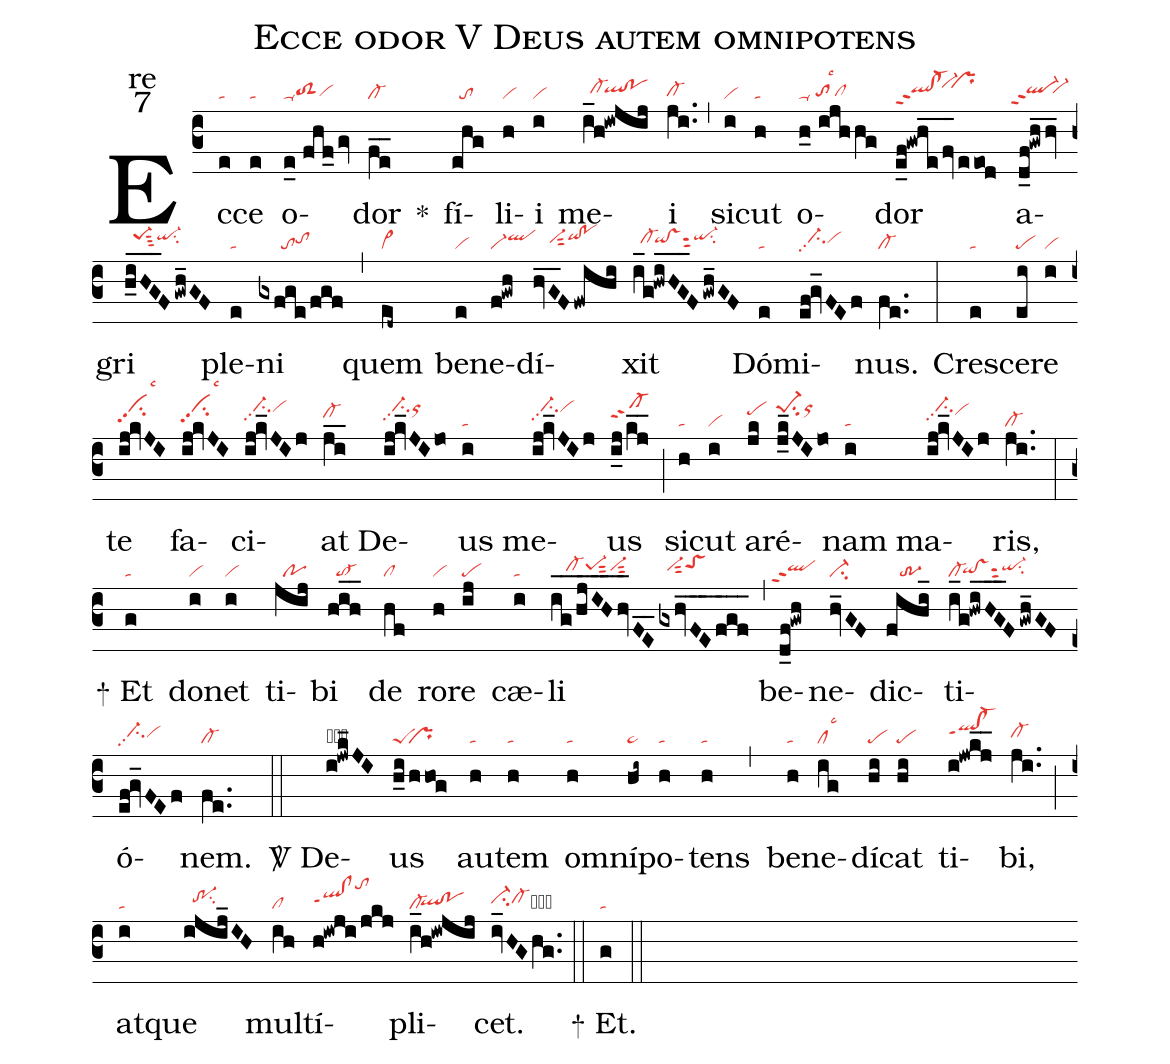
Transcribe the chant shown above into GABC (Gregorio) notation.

name:Ecce odor V Deus autem omnipotens;
office-part:re;
mode:7;
nabc-lines:1;
%%
(c3) Ec(e|ta)ce(e|ta) o(e_0//fhf_/gv|ta-toS2hgvihg)dor(fe__|cl-) <sp>*</sp>() fí(ehg|//to)li(h|vi)i(i|vi) me(i_h!iwjij|//cl-hh`qlhh!pohh)i(ji..|cl-hg) (,) si(i|vi)cut(h|ta) o(h_0//ijhhg|ta-/tohglsc3clhg)dor(e_f!gwhe__/fv_/eeod|qlhh!cl-hhppt2``vi-hj``prhj) a(d_f!gwh_hv_|``ql-hhppt2``vi-hh)gri(h_iHG___F/gwh_GF|//pe-1hisut3qi-hisu2) ple(e|ta)ni(gxfge/fgf|//////totohh) (,) quem(ed~|vi>) be(e|vi)ne(f!gwh|vi-qlhi)dí(hvG__F/fwihi|////vi-hhsut2qihi!pohi)xit(i_g!hwiHG___F/gwh_GF|//cl-hh`qihh!vshhsut2qi-hisu2) Dó(e|ta)mi(ef!gv_FEf|//ci-hhpp2vihh)nus.(fe..|cl-) (:) Cres(e|ta)ce(ei|pe)re(i|vi) te(ij!kvJI|cihkpp2lsc3) fa(ij!kvJI|cihkpp2lsc3)ci(ij!kv_JIj|//ci-hkpp2vihk)at(ji__|cl-hi) De(ij!kv_JIjo|//ci-hkpp2orhk)us(i|ta) me(ij!kv_JIj|//ci-hkpp2vihk)us(i_j/kj__|sf-hi) (;) si(h|ta)cut(i|vi) a(jk|pehj)ré(j_k_JIjo|pe-1hksu2orhk)nam(i|ta) ma(ij!kv_JIj|//ci-hkpp2vihj)ris,(ji..|cl-) (:)
<sp>+</sp> Et(g|ta) do(i|vi)net(i|vi) ti(jij|//po)bi(hih__|//to-) de(hf|cl) ro(h|vi)re(ij|pe) cæ(i|ta)li(ig__/hjIH___hvFE___|////cl-hhpe-1hhsut2vi-hhsut2|gxhvFE___fgf___|//vi-hhsut2toShi) (,) be(d_f!gwh|``qlhhppt2)ne(hv_GF|ci-)dic(fihi_|///tr-3)ti(i_g!hwiHG___F/gwh_GF|cl-`qihg!vshgsut2qi-hhsu2)ó(ef!gv_FEf|//ci-hhpp2vihh)nem.(fe..|cl-) (::)

<sp>V/</sp> De(i!jwk_JI|obql-hippt1)us(h_i/hhog|peS``pr) au(h|ta)tem(h|ta) om(h|ta)ní(hi~|ta>)po(h|ta)tens(h|ta) (,) be(h|ta)ne(ig|cllsc3)dí(hi|pe)cat(hi|pe) ti(i!jwkj__|qlhi!cl-hippt1)bi,(ji..|cl-hh) (;) at(i|ta)que(ijij_IH|//tr-1hhsu2) mul(ih|cl)tí(h!iwji/jkj|qlhh!clhhppt1tohm)pli(i_h!iwjij|cl-``qlhg!pohg)cet.(iv_HGhg..|ci-hhcl-hhcb) (::)

<sp>+</sp> Et.(g|ta) (::)
